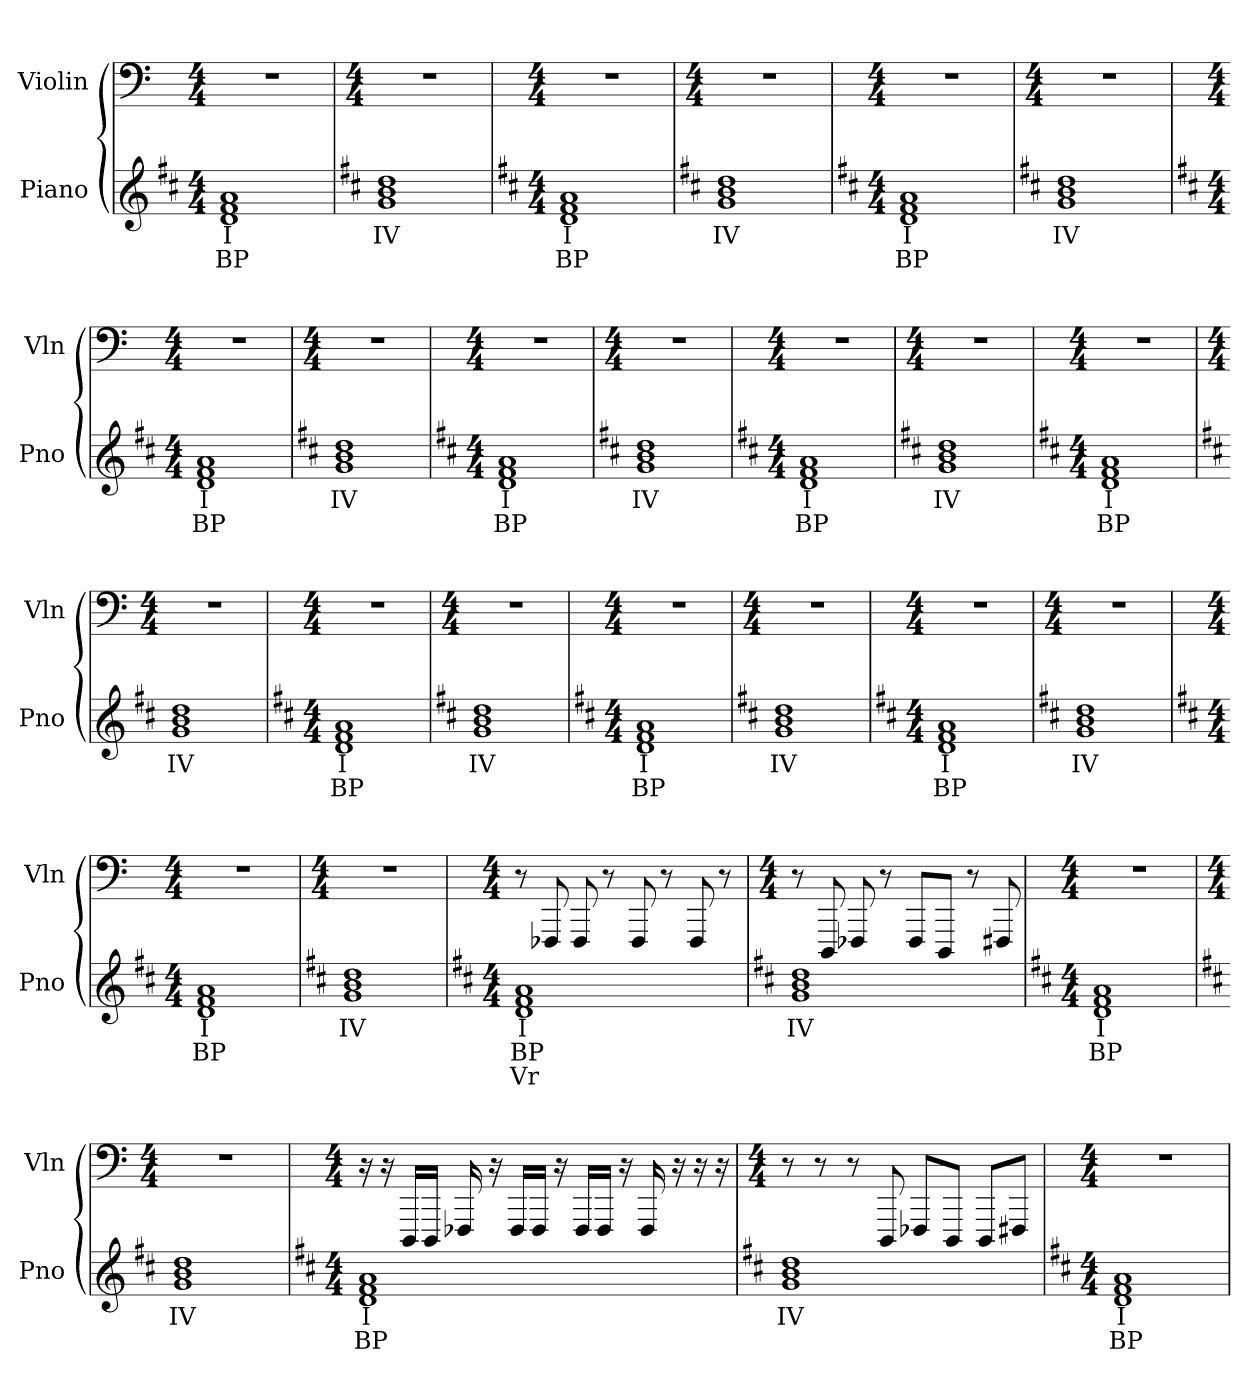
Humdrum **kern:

**kern	**text	**text	**text	**kern
*part2	*part2	*part2	*part2	*part1
*staff2	*staff2	*staff2	*staff2	*staff1
*I"Piano	*	*	*	*I"Violin
*I'Pno	*	*	*	*I'Vln
*k[f#c#]	*	*	*	*
*D:	*	*	*	*
*M4/4	*	*	*	*M4/4
=	=	=	=	=
1d 1f# 1a	I	BP	.	1r
=	=	=	=	=
*k[f#c#]	*	*	*	*
*D:	*	*	*	*
*	*	*	*	*M4/4
1g 1b 1dd	IV	.	.	1r
=	=	=	=	=
*k[f#c#]	*	*	*	*
*D:	*	*	*	*
*M4/4	*	*	*	*M4/4
1d 1f# 1a	I	BP	.	1r
=	=	=	=	=
*k[f#c#]	*	*	*	*
*D:	*	*	*	*
*	*	*	*	*M4/4
1g 1b 1dd	IV	.	.	1r
=	=	=	=	=
*k[f#c#]	*	*	*	*
*D:	*	*	*	*
*M4/4	*	*	*	*M4/4
1d 1f# 1a	I	BP	.	1r
=	=	=	=	=
*k[f#c#]	*	*	*	*
*D:	*	*	*	*
*	*	*	*	*M4/4
1g 1b 1dd	IV	.	.	1r
=	=	=	=	=
*k[f#c#]	*	*	*	*
*D:	*	*	*	*
*M4/4	*	*	*	*M4/4
1d 1f# 1a	I	BP	.	1r
=	=	=	=	=
*k[f#c#]	*	*	*	*
*D:	*	*	*	*
*	*	*	*	*M4/4
1g 1b 1dd	IV	.	.	1r
=	=	=	=	=
*k[f#c#]	*	*	*	*
*D:	*	*	*	*
*M4/4	*	*	*	*M4/4
1d 1f# 1a	I	BP	.	1r
=	=	=	=	=
*k[f#c#]	*	*	*	*
*D:	*	*	*	*
*	*	*	*	*M4/4
1g 1b 1dd	IV	.	.	1r
=	=	=	=	=
*k[f#c#]	*	*	*	*
*D:	*	*	*	*
*M4/4	*	*	*	*M4/4
1d 1f# 1a	I	BP	.	1r
=	=	=	=	=
*k[f#c#]	*	*	*	*
*D:	*	*	*	*
*	*	*	*	*M4/4
1g 1b 1dd	IV	.	.	1r
=	=	=	=	=
*k[f#c#]	*	*	*	*
*D:	*	*	*	*
*M4/4	*	*	*	*M4/4
1d 1f# 1a	I	BP	.	1r
=	=	=	=	=
*k[f#c#]	*	*	*	*
*D:	*	*	*	*
*	*	*	*	*M4/4
1g 1b 1dd	IV	.	.	1r
=	=	=	=	=
*k[f#c#]	*	*	*	*
*D:	*	*	*	*
*M4/4	*	*	*	*M4/4
1d 1f# 1a	I	BP	.	1r
=	=	=	=	=
*k[f#c#]	*	*	*	*
*D:	*	*	*	*
*	*	*	*	*M4/4
1g 1b 1dd	IV	.	.	1r
=	=	=	=	=
*k[f#c#]	*	*	*	*
*D:	*	*	*	*
*M4/4	*	*	*	*M4/4
1d 1f# 1a	I	BP	.	1r
=	=	=	=	=
*k[f#c#]	*	*	*	*
*D:	*	*	*	*
*	*	*	*	*M4/4
1g 1b 1dd	IV	.	.	1r
=	=	=	=	=
*k[f#c#]	*	*	*	*
*D:	*	*	*	*
*M4/4	*	*	*	*M4/4
1d 1f# 1a	I	BP	.	1r
=	=	=	=	=
*k[f#c#]	*	*	*	*
*D:	*	*	*	*
*	*	*	*	*M4/4
1g 1b 1dd	IV	.	.	1r
=	=	=	=	=
*k[f#c#]	*	*	*	*
*D:	*	*	*	*
*M4/4	*	*	*	*M4/4
1d 1f# 1a	I	BP	.	1r
=	=	=	=	=
*k[f#c#]	*	*	*	*
*D:	*	*	*	*
*	*	*	*	*M4/4
1g 1b 1dd	IV	.	.	1r
=	=	=	=	=
*k[f#c#]	*	*	*	*
*D:	*	*	*	*
*M4/4	*	*	*	*M4/4
1d 1f# 1a	I	BP	Vr	8r
.	.	.	.	8FFF-X
.	.	.	.	8FFF-
.	.	.	.	8r
.	.	.	.	8FFF-
.	.	.	.	8r
.	.	.	.	8FFF-
.	.	.	.	8r
=	=	=	=	=
*k[f#c#]	*	*	*	*
*D:	*	*	*	*
*	*	*	*	*M4/4
1g 1b 1dd	IV	.	.	8r
.	.	.	.	8DDD
.	.	.	.	8FFF-X
.	.	.	.	8r
.	.	.	.	8FFF-L
.	.	.	.	8DDDJ
.	.	.	.	8r
.	.	.	.	8FFF#X
=	=	=	=	=
*k[f#c#]	*	*	*	*
*D:	*	*	*	*
*M4/4	*	*	*	*M4/4
1d 1f# 1a	I	BP	.	1r
=	=	=	=	=
*k[f#c#]	*	*	*	*
*D:	*	*	*	*
*	*	*	*	*M4/4
1g 1b 1dd	IV	.	.	1r
=	=	=	=	=
*k[f#c#]	*	*	*	*
*D:	*	*	*	*
*M4/4	*	*	*	*M4/4
1d 1f# 1a	I	BP	.	16r
.	.	.	.	16r
.	.	.	.	16DDDLL
.	.	.	.	16DDDJJ
.	.	.	.	16FFF-X
.	.	.	.	16r
.	.	.	.	16FFF-LL
.	.	.	.	16FFF-JJ
.	.	.	.	16r
.	.	.	.	16FFF-LL
.	.	.	.	16FFF-JJ
.	.	.	.	16r
.	.	.	.	16FFF-
.	.	.	.	16r
.	.	.	.	16r
.	.	.	.	16r
=	=	=	=	=
*k[f#c#]	*	*	*	*
*D:	*	*	*	*
*	*	*	*	*M4/4
1g 1b 1dd	IV	.	.	8r
.	.	.	.	8r
.	.	.	.	8r
.	.	.	.	8DDD
.	.	.	.	8FFF-XL
.	.	.	.	8DDDJ
.	.	.	.	8DDDL
.	.	.	.	8FFF#XJ
=	=	=	=	=
*k[f#c#]	*	*	*	*
*D:	*	*	*	*
*M4/4	*	*	*	*M4/4
1d 1f# 1a	I	BP	.	1r
=	=	=	=	=
*-	*-	*-	*-	*-
